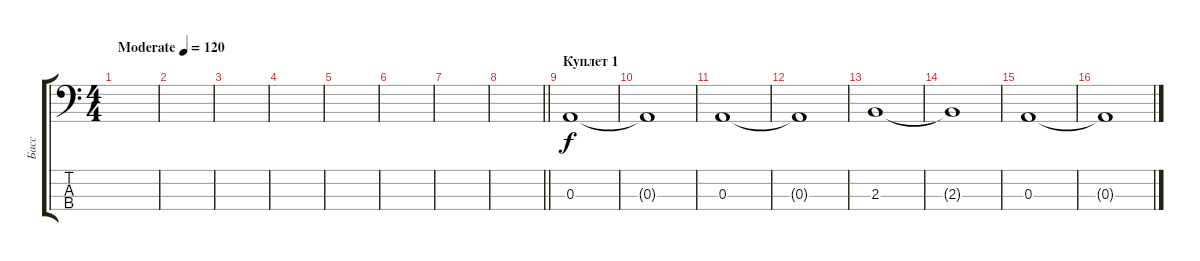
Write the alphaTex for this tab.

\track ("Басс" "Басс") {instrument electricbasspick}
\staff {score tabs}
\tuning (G2 D2 A1 E1) {hide}
\ts (4 4)
\tempo (120 "Moderate")
\clef f4
\ks c
|
|
|
|
|
|
|
\barLineRight lightlight
|
\section ("" "Куплет 1")
0.3.1 |
0.3{t}.1 |
0.3.1 |
0.3{t}.1 |
2.3.1 |
2.3{t}.1 |
0.3.1 |
0.3{t}.1
